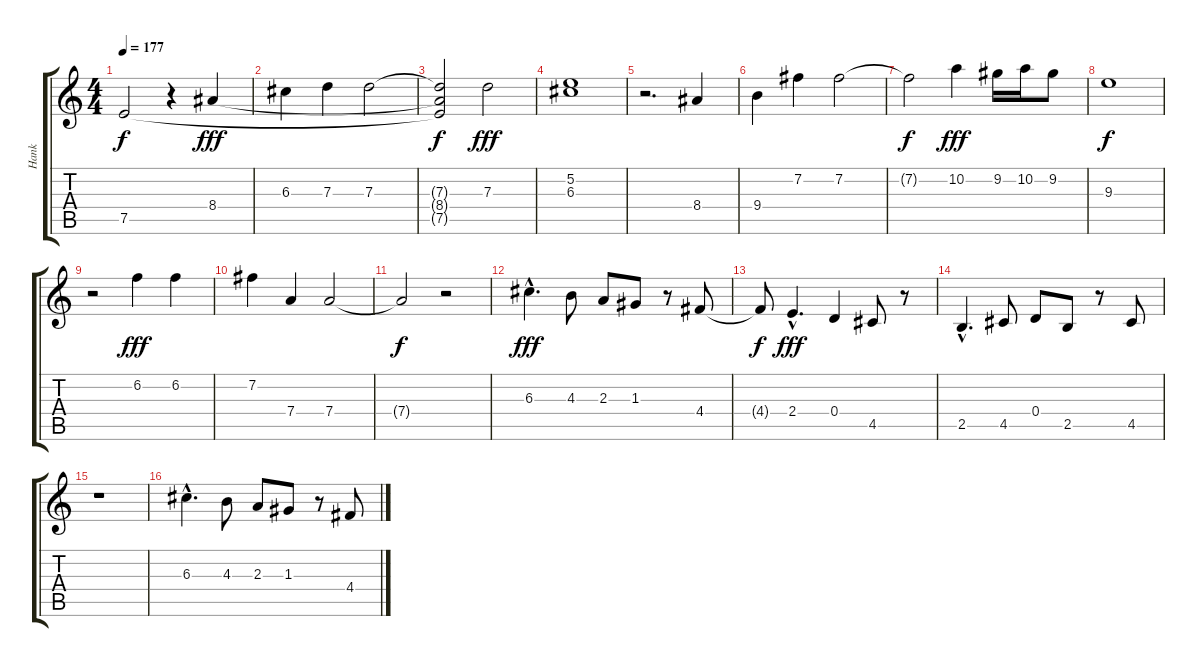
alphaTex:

\track ("Hank" "Hank") {instrument electricguitarclean}
\staff {score tabs}
\tuning (E4 B3 G3 D3 A2 E2) {hide}
\ts (4 4)
\tempo 177
\clef g2
\ks c
7.5{t}.2{dy f} r.4 8.4.4{dy fff} |
6.3.4 7.3.4 7.3.2 |
(7.3{t} 8.4{t} 7.5{t}).2{dy f} 7.3.2{dy fff} |
(5.2 6.3).1 |
r.2{d} 8.4.4{volume 13 instrument electricguitarjazz} |
9.4.4 7.2.4 7.2.2 |
7.2{t}.2{dy f} 10.2.4{dy fff} 9.2.16 10.2.16 9.2.8 |
9.3.1{dy f} |
r.2 6.2.4{dy fff} 6.2.4 |
7.2.4 7.4.4 7.4.2 |
7.4{t}.2{dy f} r.2 |
6.3{hac}.4{d dy fff volume 16 instrument electricguitarmuted} 4.3.8 2.3.8 1.3.8 r.8 4.4.8 |
4.4{t}.8{dy f} 2.4{hac}.4{d dy fff} 0.4.4 4.5.8 r.8 |
2.5{hac}.4{d} 4.5.8 0.4.8 2.5.8 r.8 4.5.8 |
r.1 |
6.3{hac}.4{d} 4.3.8 2.3.8 1.3.8 r.8 4.4.8
